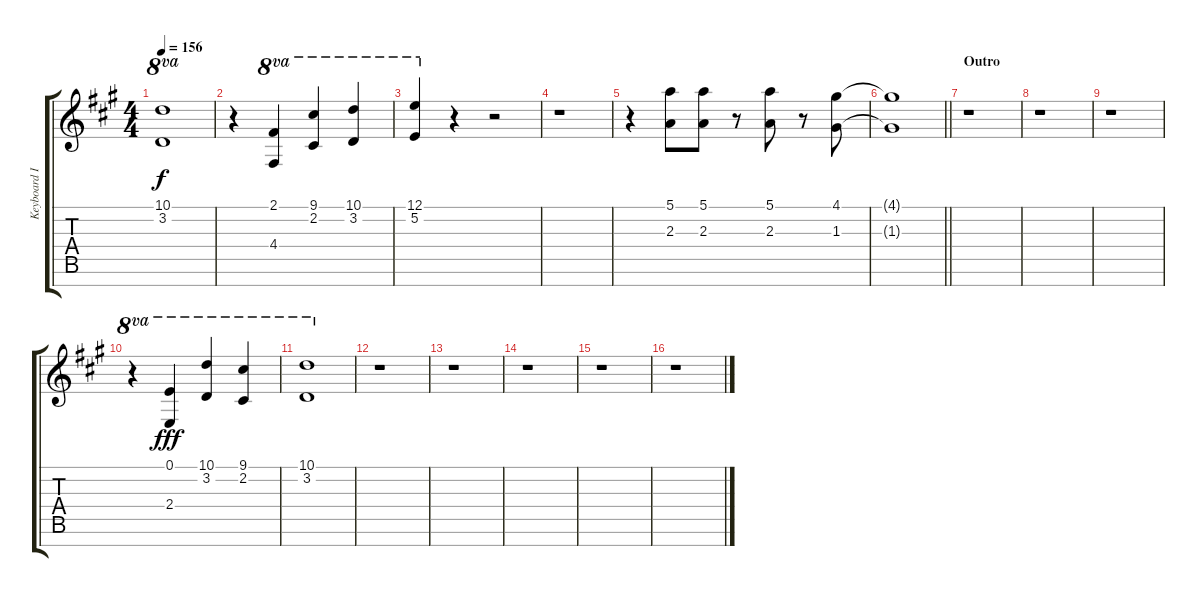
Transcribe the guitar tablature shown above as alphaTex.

\track ("Keyboard II" "Keyboard I") {instrument pad1newage}
\staff {score tabs}
\tuning (E5 B4 G4 D4 A3 E3 B2) {hide}
\ts (4 4)
\tempo 156
\clef g2
\ks a
(10.1 3.2).1{ot 8va dy f} |
r.4 (2.1 4.4).4{ot 8va} (9.1 2.2).4{ot 8va} (10.1 3.2).4{ot 8va} |
(12.1 5.2).4{ot 8va} r.4 r.2 |
r.1 |
r.4 (5.1 2.3).8 (5.1 2.3).8 r.8 (5.1 2.3).8 r.8 (4.1 1.3).8 |
\barLineRight lightlight
(4.1{t} 1.3{t}).1 |
\section ("" "Outro")
r.1 |
r.1 |
r.1 |
r.4{ot 8va} (0.1 2.4).4{ot 8va dy fff} (10.1 3.2).4{ot 8va} (9.1 2.2).4{ot 8va} |
(10.1 3.2).1{ot 8va} |
r.1 |
r.1 |
r.1 |
r.1 |
r.1
